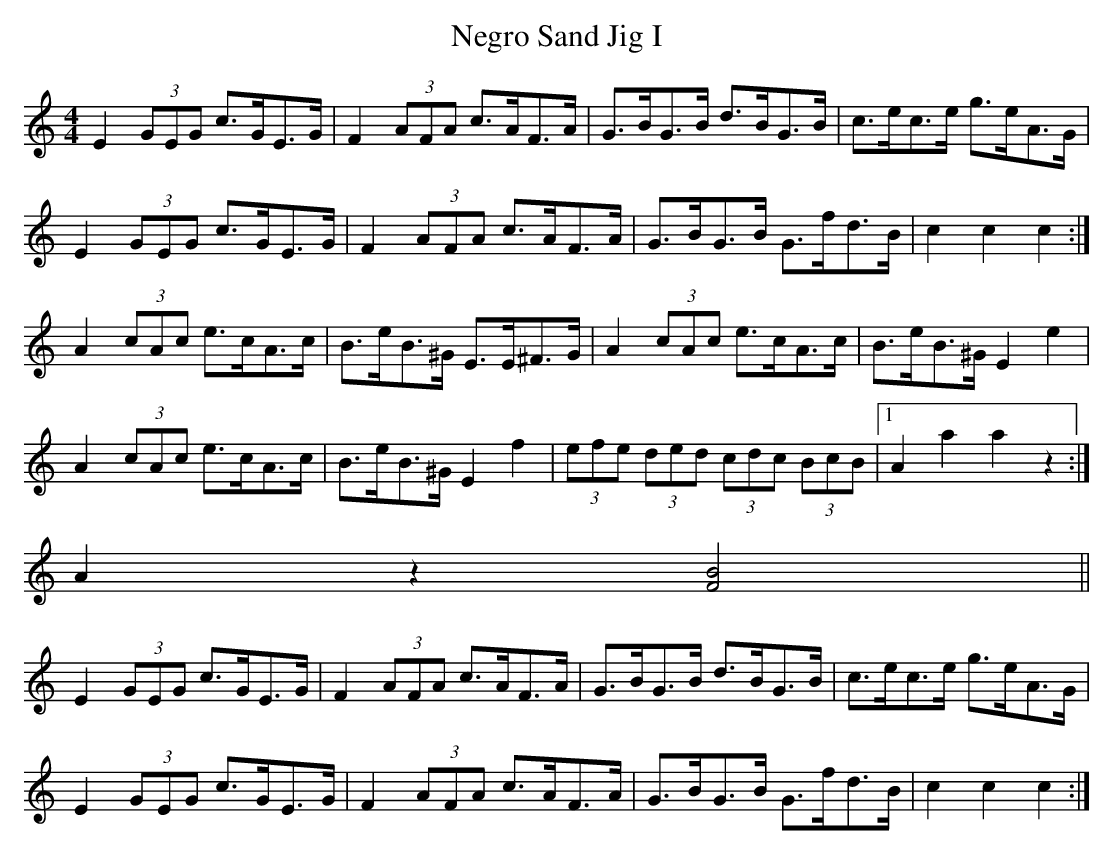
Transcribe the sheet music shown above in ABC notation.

X:1
T:Negro Sand Jig I
L:1/8
M:4/4
K:C
E2 (3GEG c>GE>G | F2 (3AFA c>AF>A | G>BG>B d>BG>B | c>ec>e g>eA>G |
E2 (3GEG c>GE>G | F2 (3AFA c>AF>A | G>BG>B G>fd>B | c2 c2  c2    :|
A2 (3cAc e>cA>c | B>eB>^G  E>E^F>G | A2 (3cAc e>cA>c | B>eB>^G E2 e2 |
A2 (3cAc e>cA>c | B>eB>^G  E2 f2 | (3efe (3ded (3cdc (3BcB |1 A2 a2 a2 z2  :|
                                                            2 A2 z2 [B4F4] ||
E2 (3GEG c>GE>G | F2 (3AFA c>AF>A | G>BG>B d>BG>B | c>ec>e g>eA>G  |
E2 (3GEG c>GE>G | F2 (3AFA c>AF>A | G>BG>B G>fd>B | c2 c2  c2    :|]
